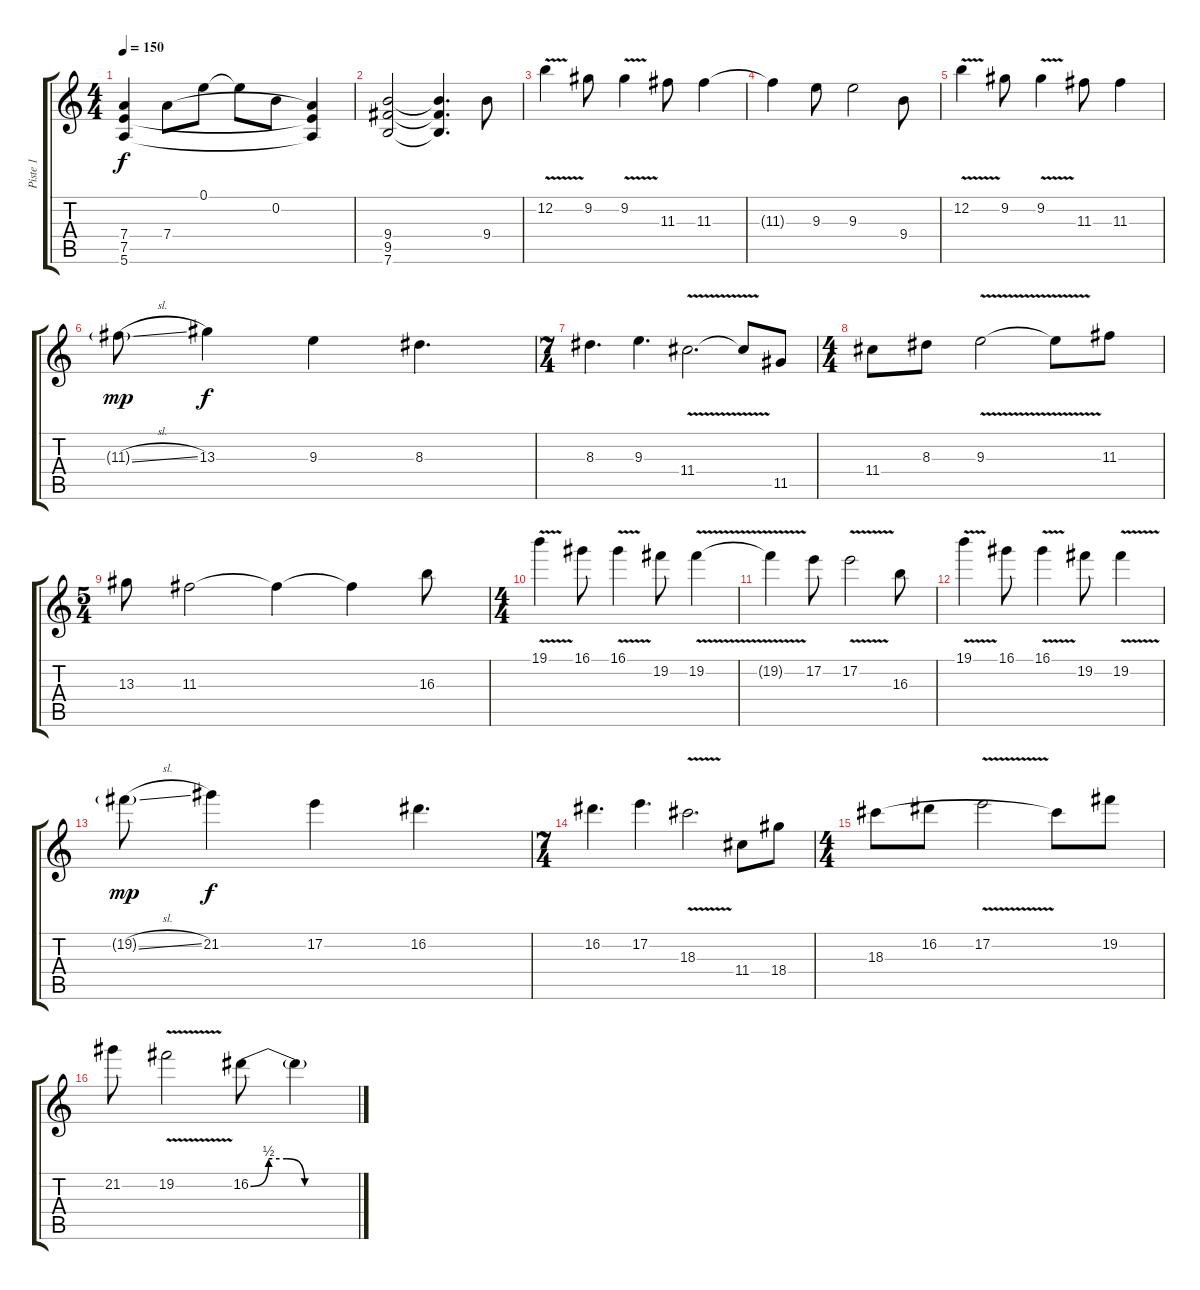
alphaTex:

\track ("Piste 1" "Piste 1") {instrument overdrivenguitar}
\staff {score tabs}
\tuning (E4 B3 G3 D3 A2 E2) {hide}
\ts (4 4)
\tempo 150
\clef g2
\ks c
(7.4 7.5 5.6).4{dy f} 7.4.8 0.1.8 0.1{t}.8 0.2.8 (7.4{t} 7.5{t} 5.6{t}).4 |
(9.4 9.5 7.6).2 (9.4{t} 9.5{t} 7.6{t}).4{d} 9.4.8 |
12.2{v}.4 9.2.8 9.2{v}.4 11.3.8 11.3.4 |
11.3{t}.4 9.3.8 9.3.2 9.4.8 |
12.2{v}.4 9.2.8 9.2{v}.4 11.3.8 11.3.4 |
11.3{sl g}.8{dy mp} 13.3.4{dy f} 9.3.4 8.3.4{d} |
\ts (7 4)
8.3.4{d} 9.3.4{d} 11.4{v}.2{d} 11.4{t}.8 11.5.8 |
\ts (4 4)
11.4.8 8.3.8 9.3{v}.2 9.3{t}.8 11.3.8 |
\ts (5 4)
13.3.8 11.3.2 11.3{t}.4 11.3{t}.4 16.3.8 |
\ts (4 4)
19.1{v}.4 16.1.8 16.1{v}.4 19.2.8 19.2{v}.4 |
19.2{t}.4 17.2.8 17.2{v}.2 16.3.8 |
19.1{v}.4 16.1.8 16.1{v}.4 19.2.8 19.2{v}.4 |
19.2{sl g}.8{dy mp} 21.2.4{dy f} 17.2.4 16.2.4{d} |
\ts (7 4)
16.2.4{d} 17.2.4{d} 18.3{v}.2{d} 11.4.8 18.4.8 |
\ts (4 4)
18.3.8 16.2.8 17.2{v}.2 18.3{t}.8 19.2.8 |
21.2.8 19.2{v}.2 16.2{be (custom 0 0 10 2 20 2 30 0 60 0)}.8 16.2{t}.4
